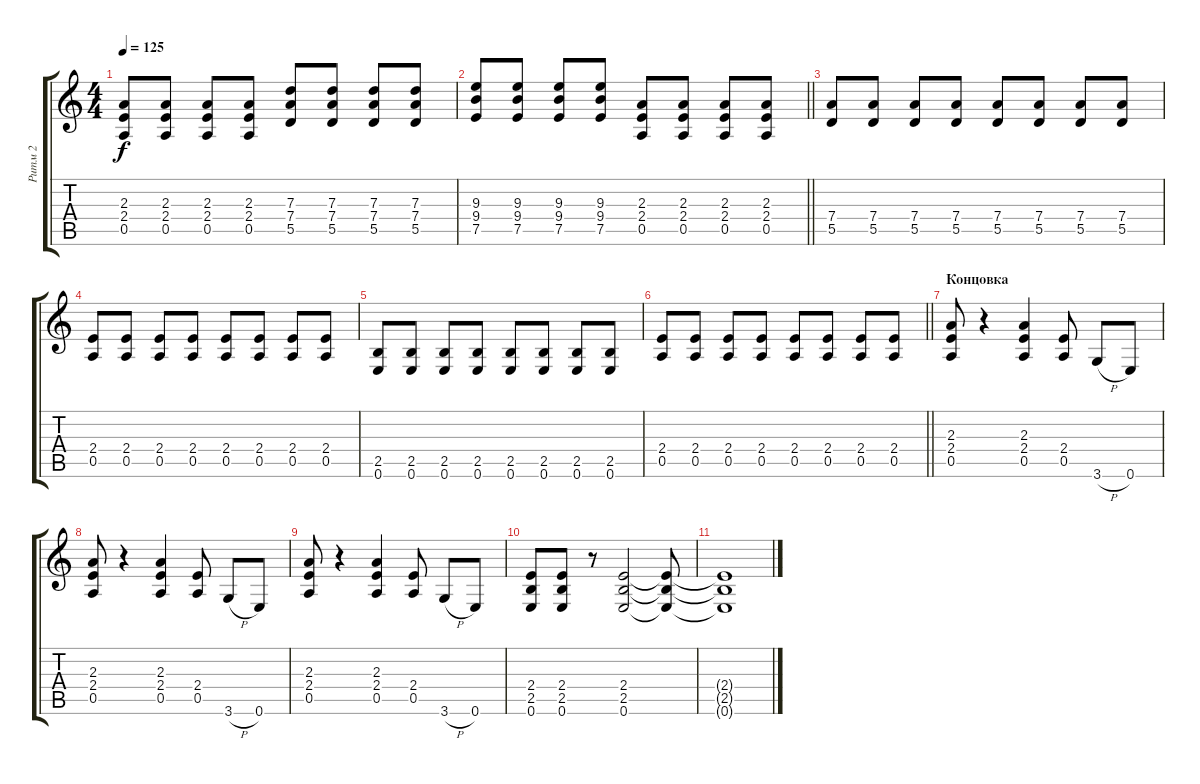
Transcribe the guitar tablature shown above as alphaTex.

\track ("Ритм 2" "Ритм 2") {instrument distortionguitar}
\staff {score tabs}
\tuning (E4 B3 G3 D3 A2 E2) {hide}
\ts (4 4)
\tempo 125
\clef g2
\ks c
(2.3 2.4 0.5).8{dy f} (2.3 2.4 0.5).8 (2.3 2.4 0.5).8 (2.3 2.4 0.5).8 (7.3 7.4 5.5).8 (7.3 7.4 5.5).8 (7.3 7.4 5.5).8 (7.3 7.4 5.5).8 |
\barLineRight lightlight
(9.3 9.4 7.5).8 (9.3 9.4 7.5).8 (9.3 9.4 7.5).8 (9.3 9.4 7.5).8 (2.3 2.4 0.5).8 (2.3 2.4 0.5).8 (2.3 2.4 0.5).8 (2.3 2.4 0.5).8 |
(7.4 5.5).8 (7.4 5.5).8 (7.4 5.5).8 (7.4 5.5).8 (7.4 5.5).8 (7.4 5.5).8 (7.4 5.5).8 (7.4 5.5).8 |
(2.4 0.5).8 (2.4 0.5).8 (2.4 0.5).8 (2.4 0.5).8 (2.4 0.5).8 (2.4 0.5).8 (2.4 0.5).8 (2.4 0.5).8 |
(2.5 0.6).8 (2.5 0.6).8 (2.5 0.6).8 (2.5 0.6).8 (2.5 0.6).8 (2.5 0.6).8 (2.5 0.6).8 (2.5 0.6).8 |
\barLineRight lightlight
(2.4 0.5).8 (2.4 0.5).8 (2.4 0.5).8 (2.4 0.5).8 (2.4 0.5).8 (2.4 0.5).8 (2.4 0.5).8 (2.4 0.5).8 |
\section ("" "Концовка")
(2.3 2.4 0.5).8 r.4 (2.3 2.4 0.5).4 (2.4 0.5).8 3.6{h}.8 0.6.8 |
(2.3 2.4 0.5).8 r.4 (2.3 2.4 0.5).4 (2.4 0.5).8 3.6{h}.8 0.6.8 |
(2.3 2.4 0.5).8 r.4 (2.3 2.4 0.5).4 (2.4 0.5).8 3.6{h}.8 0.6.8 |
(2.4 2.5 0.6).8 (2.4 2.5 0.6).8 r.8 (2.4 2.5 0.6).2 (2.4{t} 2.5{t} 0.6{t}).8 |
(2.4{t} 2.5{t} 0.6{t}).1
